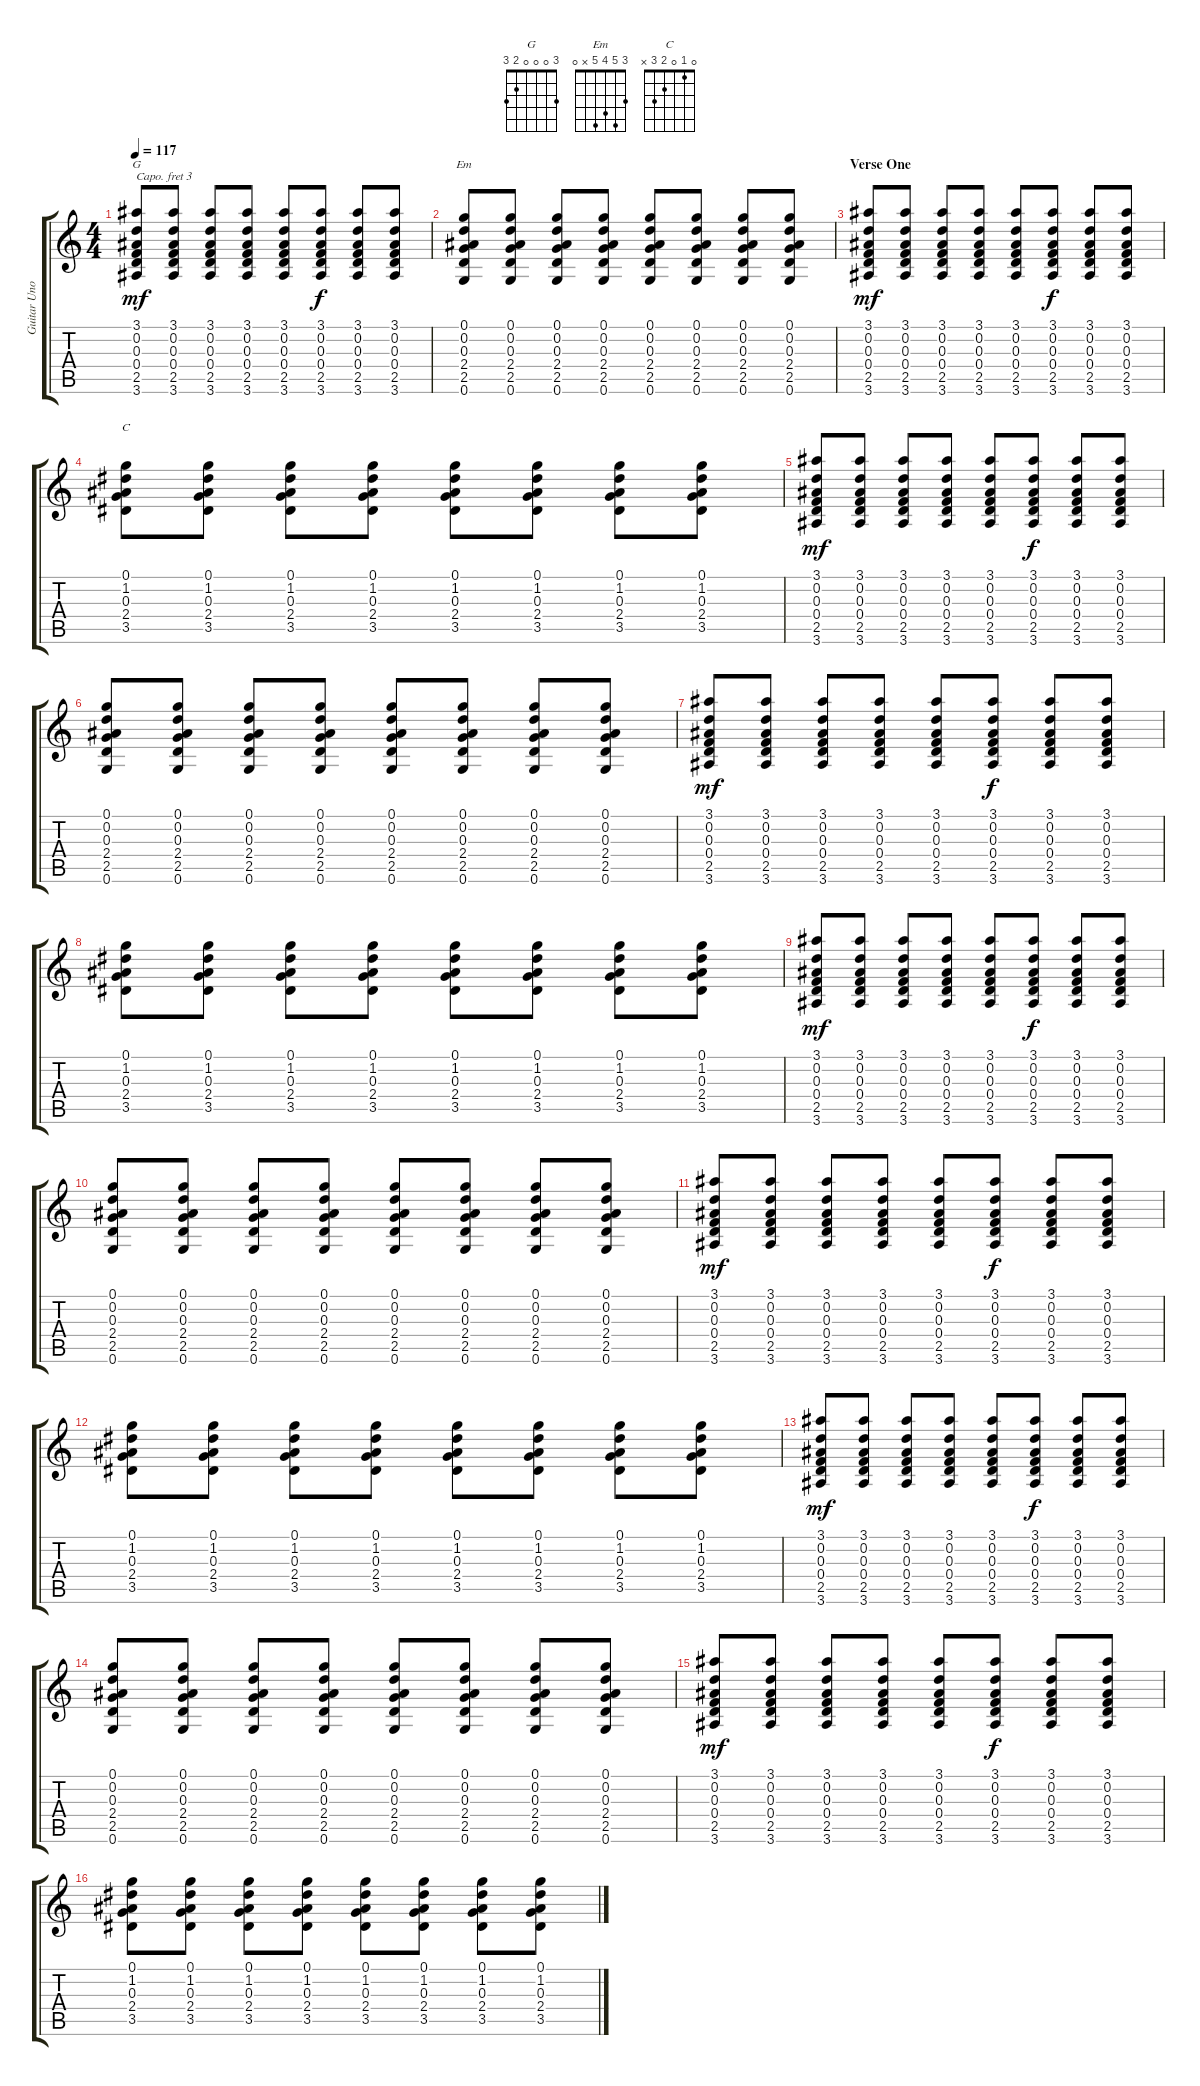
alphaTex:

\track ("Guitar Uno" "Guitar Uno") {instrument electricguitarclean}
\staff {score tabs}
\capo 3
\tuning (E4 B3 G3 D3 A2 E2) {hide}
\chord ("G" 3 0 0 0 2 3)
\chord ("Em" 3 5 4 5 x 0)
\chord ("C" 0 1 0 2 3 x)
\ts (4 4)
\tempo 117
\clef g2
\ks c
(3.1 0.2 0.3 0.4 2.5 3.6).8{ch "G" dy mf} (3.1 0.2 0.3 0.4 2.5 3.6).8 (3.1 0.2 0.3 0.4 2.5 3.6).8 (3.1 0.2 0.3 0.4 2.5 3.6).8 (3.1 0.2 0.3 0.4 2.5 3.6).8 (3.1 0.2 0.3 0.4 2.5 3.6).8{dy f} (3.1 0.2 0.3 0.4 2.5 3.6).8 (3.1 0.2 0.3 0.4 2.5 3.6).8 |
(0.1 0.2 0.3 2.4 2.5 0.6).8{ch "Em"} (0.1 0.2 0.3 2.4 2.5 0.6).8 (0.1 0.2 0.3 2.4 2.5 0.6).8 (0.1 0.2 0.3 2.4 2.5 0.6).8 (0.1 0.2 0.3 2.4 2.5 0.6).8 (0.1 0.2 0.3 2.4 2.5 0.6).8 (0.1 0.2 0.3 2.4 2.5 0.6).8 (0.1 0.2 0.3 2.4 2.5 0.6).8 |
\section ("" "Verse One")
(3.1 0.2 0.3 0.4 2.5 3.6).8{dy mf volume 5 instrument electricguitarclean} (3.1 0.2 0.3 0.4 2.5 3.6).8 (3.1 0.2 0.3 0.4 2.5 3.6).8 (3.1 0.2 0.3 0.4 2.5 3.6).8 (3.1 0.2 0.3 0.4 2.5 3.6).8 (3.1 0.2 0.3 0.4 2.5 3.6).8{dy f} (3.1 0.2 0.3 0.4 2.5 3.6).8 (3.1 0.2 0.3 0.4 2.5 3.6).8 |
(0.1 1.2 0.3 2.4 3.5).8{ch "C"} (0.1 1.2 0.3 2.4 3.5).8 (0.1 1.2 0.3 2.4 3.5).8 (0.1 1.2 0.3 2.4 3.5).8 (0.1 1.2 0.3 2.4 3.5).8 (0.1 1.2 0.3 2.4 3.5).8 (0.1 1.2 0.3 2.4 3.5).8 (0.1 1.2 0.3 2.4 3.5).8 |
(3.1 0.2 0.3 0.4 2.5 3.6).8{dy mf} (3.1 0.2 0.3 0.4 2.5 3.6).8 (3.1 0.2 0.3 0.4 2.5 3.6).8 (3.1 0.2 0.3 0.4 2.5 3.6).8 (3.1 0.2 0.3 0.4 2.5 3.6).8 (3.1 0.2 0.3 0.4 2.5 3.6).8{dy f} (3.1 0.2 0.3 0.4 2.5 3.6).8 (3.1 0.2 0.3 0.4 2.5 3.6).8 |
(0.1 0.2 0.3 2.4 2.5 0.6).8 (0.1 0.2 0.3 2.4 2.5 0.6).8 (0.1 0.2 0.3 2.4 2.5 0.6).8 (0.1 0.2 0.3 2.4 2.5 0.6).8 (0.1 0.2 0.3 2.4 2.5 0.6).8 (0.1 0.2 0.3 2.4 2.5 0.6).8 (0.1 0.2 0.3 2.4 2.5 0.6).8 (0.1 0.2 0.3 2.4 2.5 0.6).8 |
(3.1 0.2 0.3 0.4 2.5 3.6).8{dy mf} (3.1 0.2 0.3 0.4 2.5 3.6).8 (3.1 0.2 0.3 0.4 2.5 3.6).8 (3.1 0.2 0.3 0.4 2.5 3.6).8 (3.1 0.2 0.3 0.4 2.5 3.6).8 (3.1 0.2 0.3 0.4 2.5 3.6).8{dy f} (3.1 0.2 0.3 0.4 2.5 3.6).8 (3.1 0.2 0.3 0.4 2.5 3.6).8 |
(0.1 1.2 0.3 2.4 3.5).8 (0.1 1.2 0.3 2.4 3.5).8 (0.1 1.2 0.3 2.4 3.5).8 (0.1 1.2 0.3 2.4 3.5).8 (0.1 1.2 0.3 2.4 3.5).8 (0.1 1.2 0.3 2.4 3.5).8 (0.1 1.2 0.3 2.4 3.5).8 (0.1 1.2 0.3 2.4 3.5).8 |
(3.1 0.2 0.3 0.4 2.5 3.6).8{dy mf} (3.1 0.2 0.3 0.4 2.5 3.6).8 (3.1 0.2 0.3 0.4 2.5 3.6).8 (3.1 0.2 0.3 0.4 2.5 3.6).8 (3.1 0.2 0.3 0.4 2.5 3.6).8 (3.1 0.2 0.3 0.4 2.5 3.6).8{dy f} (3.1 0.2 0.3 0.4 2.5 3.6).8 (3.1 0.2 0.3 0.4 2.5 3.6).8 |
(0.1 0.2 0.3 2.4 2.5 0.6).8 (0.1 0.2 0.3 2.4 2.5 0.6).8 (0.1 0.2 0.3 2.4 2.5 0.6).8 (0.1 0.2 0.3 2.4 2.5 0.6).8 (0.1 0.2 0.3 2.4 2.5 0.6).8 (0.1 0.2 0.3 2.4 2.5 0.6).8 (0.1 0.2 0.3 2.4 2.5 0.6).8 (0.1 0.2 0.3 2.4 2.5 0.6).8 |
(3.1 0.2 0.3 0.4 2.5 3.6).8{dy mf} (3.1 0.2 0.3 0.4 2.5 3.6).8 (3.1 0.2 0.3 0.4 2.5 3.6).8 (3.1 0.2 0.3 0.4 2.5 3.6).8 (3.1 0.2 0.3 0.4 2.5 3.6).8 (3.1 0.2 0.3 0.4 2.5 3.6).8{dy f} (3.1 0.2 0.3 0.4 2.5 3.6).8 (3.1 0.2 0.3 0.4 2.5 3.6).8 |
(0.1 1.2 0.3 2.4 3.5).8 (0.1 1.2 0.3 2.4 3.5).8 (0.1 1.2 0.3 2.4 3.5).8 (0.1 1.2 0.3 2.4 3.5).8 (0.1 1.2 0.3 2.4 3.5).8 (0.1 1.2 0.3 2.4 3.5).8 (0.1 1.2 0.3 2.4 3.5).8 (0.1 1.2 0.3 2.4 3.5).8 |
(3.1 0.2 0.3 0.4 2.5 3.6).8{dy mf} (3.1 0.2 0.3 0.4 2.5 3.6).8 (3.1 0.2 0.3 0.4 2.5 3.6).8 (3.1 0.2 0.3 0.4 2.5 3.6).8 (3.1 0.2 0.3 0.4 2.5 3.6).8 (3.1 0.2 0.3 0.4 2.5 3.6).8{dy f} (3.1 0.2 0.3 0.4 2.5 3.6).8 (3.1 0.2 0.3 0.4 2.5 3.6).8 |
(0.1 0.2 0.3 2.4 2.5 0.6).8 (0.1 0.2 0.3 2.4 2.5 0.6).8 (0.1 0.2 0.3 2.4 2.5 0.6).8 (0.1 0.2 0.3 2.4 2.5 0.6).8 (0.1 0.2 0.3 2.4 2.5 0.6).8 (0.1 0.2 0.3 2.4 2.5 0.6).8 (0.1 0.2 0.3 2.4 2.5 0.6).8 (0.1 0.2 0.3 2.4 2.5 0.6).8 |
(3.1 0.2 0.3 0.4 2.5 3.6).8{dy mf} (3.1 0.2 0.3 0.4 2.5 3.6).8 (3.1 0.2 0.3 0.4 2.5 3.6).8 (3.1 0.2 0.3 0.4 2.5 3.6).8 (3.1 0.2 0.3 0.4 2.5 3.6).8 (3.1 0.2 0.3 0.4 2.5 3.6).8{dy f} (3.1 0.2 0.3 0.4 2.5 3.6).8 (3.1 0.2 0.3 0.4 2.5 3.6).8 |
(0.1 1.2 0.3 2.4 3.5).8 (0.1 1.2 0.3 2.4 3.5).8 (0.1 1.2 0.3 2.4 3.5).8 (0.1 1.2 0.3 2.4 3.5).8 (0.1 1.2 0.3 2.4 3.5).8 (0.1 1.2 0.3 2.4 3.5).8 (0.1 1.2 0.3 2.4 3.5).8 (0.1 1.2 0.3 2.4 3.5).8
